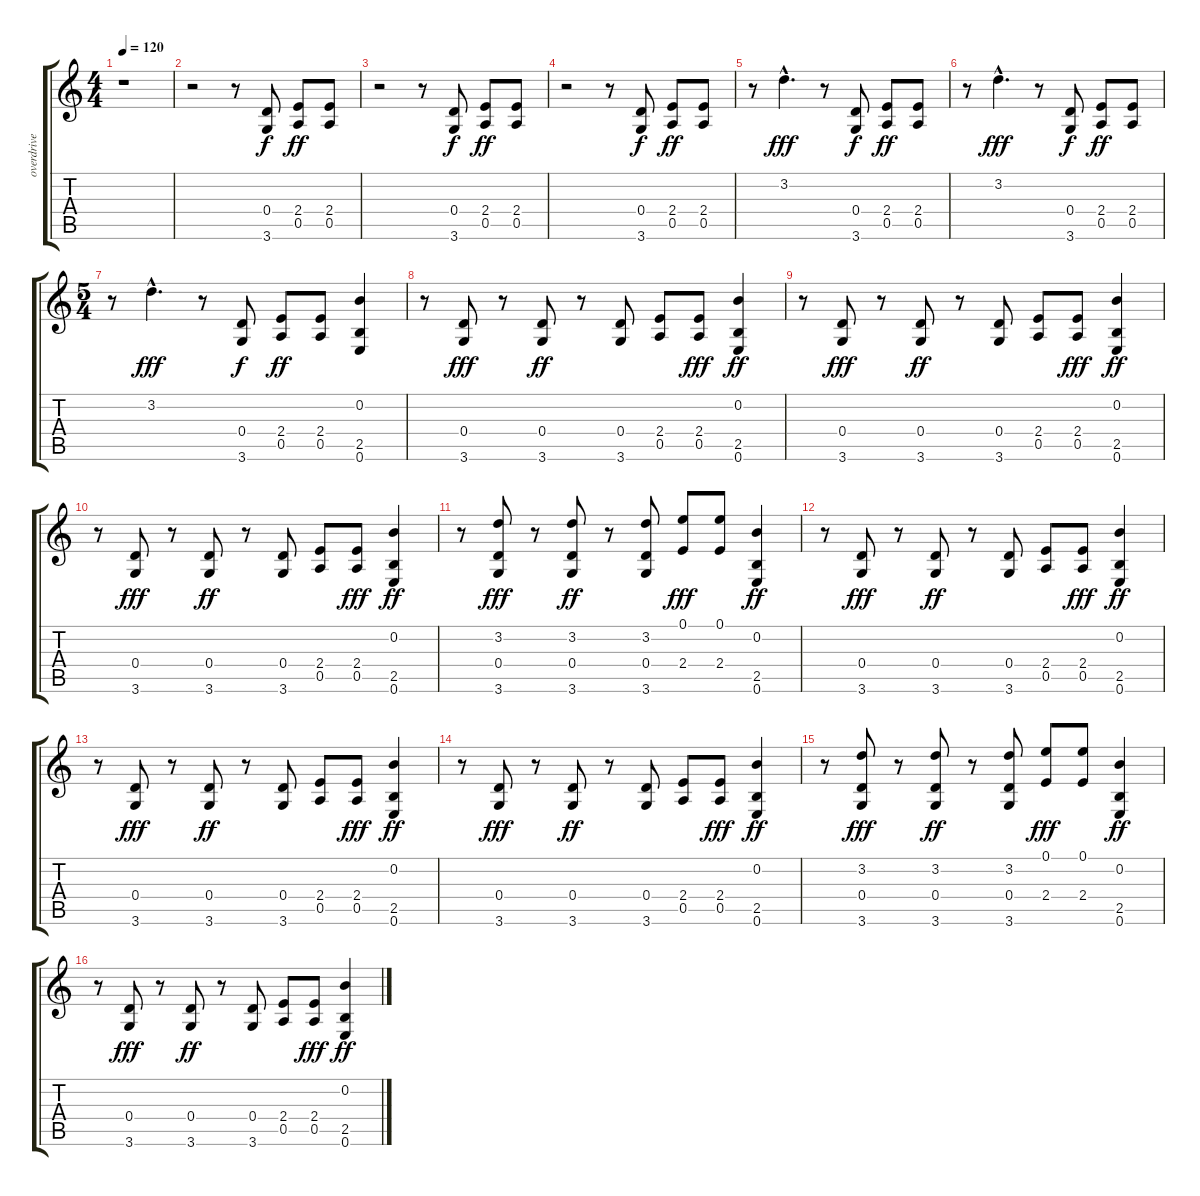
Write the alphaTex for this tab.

\track ("overdrive gt" "overdrive ") {instrument overdrivenguitar}
\staff {score tabs}
\tuning (E4 B3 G3 D3 A2 E2) {hide}
\ts (4 4)
\tempo 120
\clef g2
\ks c
r.1{dy f instrument overdrivenguitar} |
r.2 r.8 (0.4 3.6).8 (2.4 0.5).8{dy ff} (2.4 0.5).8 |
r.2 r.8 (0.4 3.6).8{dy f} (2.4 0.5).8{dy ff} (2.4 0.5).8 |
r.2 r.8 (0.4 3.6).8{dy f} (2.4 0.5).8{dy ff} (2.4 0.5).8 |
r.8 3.2{hac}.4{d dy fff} r.8 (0.4 3.6).8{dy f} (2.4 0.5).8{dy ff} (2.4 0.5).8 |
r.8 3.2{hac}.4{d dy fff} r.8 (0.4 3.6).8{dy f} (2.4 0.5).8{dy ff} (2.4 0.5).8 |
\ts (5 4)
r.8 3.2{hac}.4{d dy fff} r.8 (0.4 3.6).8{dy f} (2.4 0.5).8{dy ff} (2.4 0.5).8 (0.2 2.5 0.6).4 |
r.8 (0.4 3.6).8{dy fff} r.8 (0.4 3.6).8{dy ff} r.8 (0.4 3.6).8 (2.4 0.5).8 (2.4 0.5).8{dy fff} (0.2 2.5 0.6).4{dy ff} |
r.8 (0.4 3.6).8{dy fff} r.8 (0.4 3.6).8{dy ff} r.8 (0.4 3.6).8 (2.4 0.5).8 (2.4 0.5).8{dy fff} (0.2 2.5 0.6).4{dy ff} |
r.8 (0.4 3.6).8{dy fff} r.8 (0.4 3.6).8{dy ff} r.8 (0.4 3.6).8 (2.4 0.5).8 (2.4 0.5).8{dy fff} (0.2 2.5 0.6).4{dy ff} |
r.8 (3.2 0.4 3.6).8{dy fff} r.8 (3.2 0.4 3.6).8{dy ff} r.8 (3.2 0.4 3.6).8 (0.1 2.4).8{dy fff} (0.1 2.4).8 (0.2 2.5 0.6).4{dy ff} |
r.8 (0.4 3.6).8{dy fff} r.8 (0.4 3.6).8{dy ff} r.8 (0.4 3.6).8 (2.4 0.5).8 (2.4 0.5).8{dy fff} (0.2 2.5 0.6).4{dy ff} |
r.8 (0.4 3.6).8{dy fff} r.8 (0.4 3.6).8{dy ff} r.8 (0.4 3.6).8 (2.4 0.5).8 (2.4 0.5).8{dy fff} (0.2 2.5 0.6).4{dy ff} |
r.8 (0.4 3.6).8{dy fff} r.8 (0.4 3.6).8{dy ff} r.8 (0.4 3.6).8 (2.4 0.5).8 (2.4 0.5).8{dy fff} (0.2 2.5 0.6).4{dy ff} |
r.8 (3.2 0.4 3.6).8{dy fff} r.8 (3.2 0.4 3.6).8{dy ff} r.8 (3.2 0.4 3.6).8 (0.1 2.4).8{dy fff} (0.1 2.4).8 (0.2 2.5 0.6).4{dy ff} |
r.8 (0.4 3.6).8{dy fff} r.8 (0.4 3.6).8{dy ff} r.8 (0.4 3.6).8 (2.4 0.5).8 (2.4 0.5).8{dy fff} (0.2 2.5 0.6).4{dy ff}
